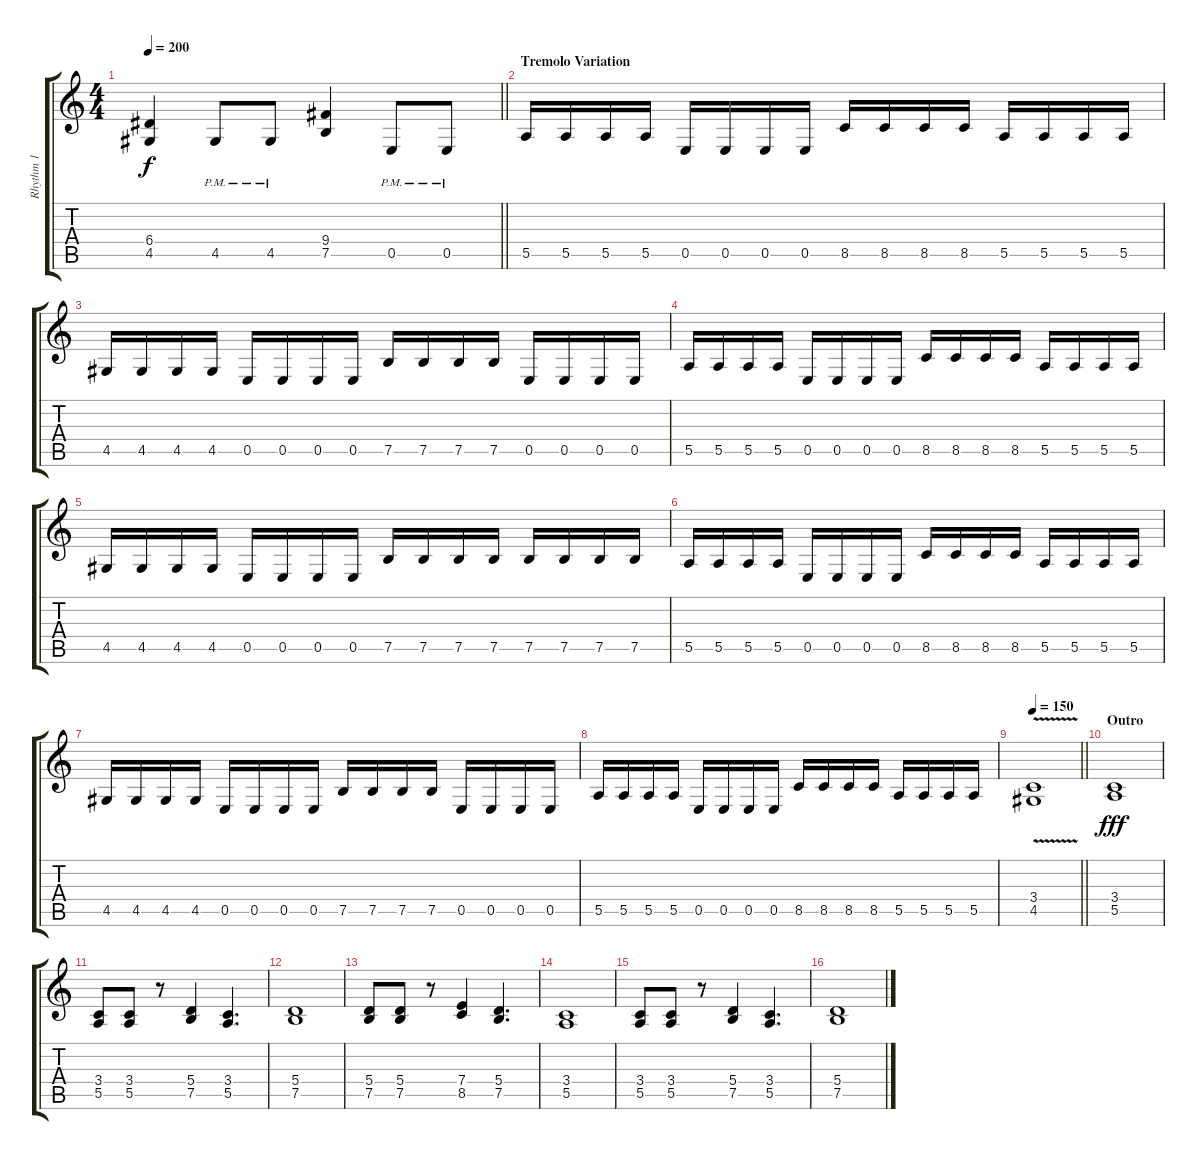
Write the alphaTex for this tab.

\track ("Rhythm 1" "Rhythm 1") {instrument distortionguitar}
\staff {score tabs}
\tuning (B3 Gb3 D3 A2 E2 B1) {hide}
\ts (4 4)
\tempo 200
\clef g2
\barLineRight lightlight
\ks c
(6.4 4.5).4{dy f} 4.5{pm}.8 4.5{pm}.8 (9.4 7.5).4 0.5{pm}.8 0.5{pm}.8 |
\section ("" "Tremolo Variation")
5.5.16 5.5.16 5.5.16 5.5.16 0.5.16 0.5.16 0.5.16 0.5.16 8.5.16 8.5.16 8.5.16 8.5.16 5.5.16 5.5.16 5.5.16 5.5.16 |
4.5.16 4.5.16 4.5.16 4.5.16 0.5.16 0.5.16 0.5.16 0.5.16 7.5.16 7.5.16 7.5.16 7.5.16 0.5.16 0.5.16 0.5.16 0.5.16 |
5.5.16 5.5.16 5.5.16 5.5.16 0.5.16 0.5.16 0.5.16 0.5.16 8.5.16 8.5.16 8.5.16 8.5.16 5.5.16 5.5.16 5.5.16 5.5.16 |
4.5.16 4.5.16 4.5.16 4.5.16 0.5.16 0.5.16 0.5.16 0.5.16 7.5.16 7.5.16 7.5.16 7.5.16 7.5.16 7.5.16 7.5.16 7.5.16 |
5.5.16 5.5.16 5.5.16 5.5.16 0.5.16 0.5.16 0.5.16 0.5.16 8.5.16 8.5.16 8.5.16 8.5.16 5.5.16 5.5.16 5.5.16 5.5.16 |
4.5.16 4.5.16 4.5.16 4.5.16 0.5.16 0.5.16 0.5.16 0.5.16 7.5.16 7.5.16 7.5.16 7.5.16 0.5.16 0.5.16 0.5.16 0.5.16 |
5.5.16 5.5.16 5.5.16 5.5.16 0.5.16 0.5.16 0.5.16 0.5.16 8.5.16 8.5.16 8.5.16 8.5.16 5.5.16 5.5.16 5.5.16 5.5.16 |
\tempo 150
\barLineRight lightlight
(3.4{v} 4.5{v}).1 |
\section ("" "Outro")
(3.4 5.5).1{dy fff} |
(3.4 5.5).8 (3.4 5.5).8 r.8 (5.4 7.5).4 (3.4 5.5).4{d} |
(5.4 7.5).1 |
(5.4 7.5).8 (5.4 7.5).8 r.8 (7.4 8.5).4 (5.4 7.5).4{d} |
(3.4 5.5).1 |
(3.4 5.5).8 (3.4 5.5).8 r.8 (5.4 7.5).4 (3.4 5.5).4{d} |
(5.4 7.5).1
